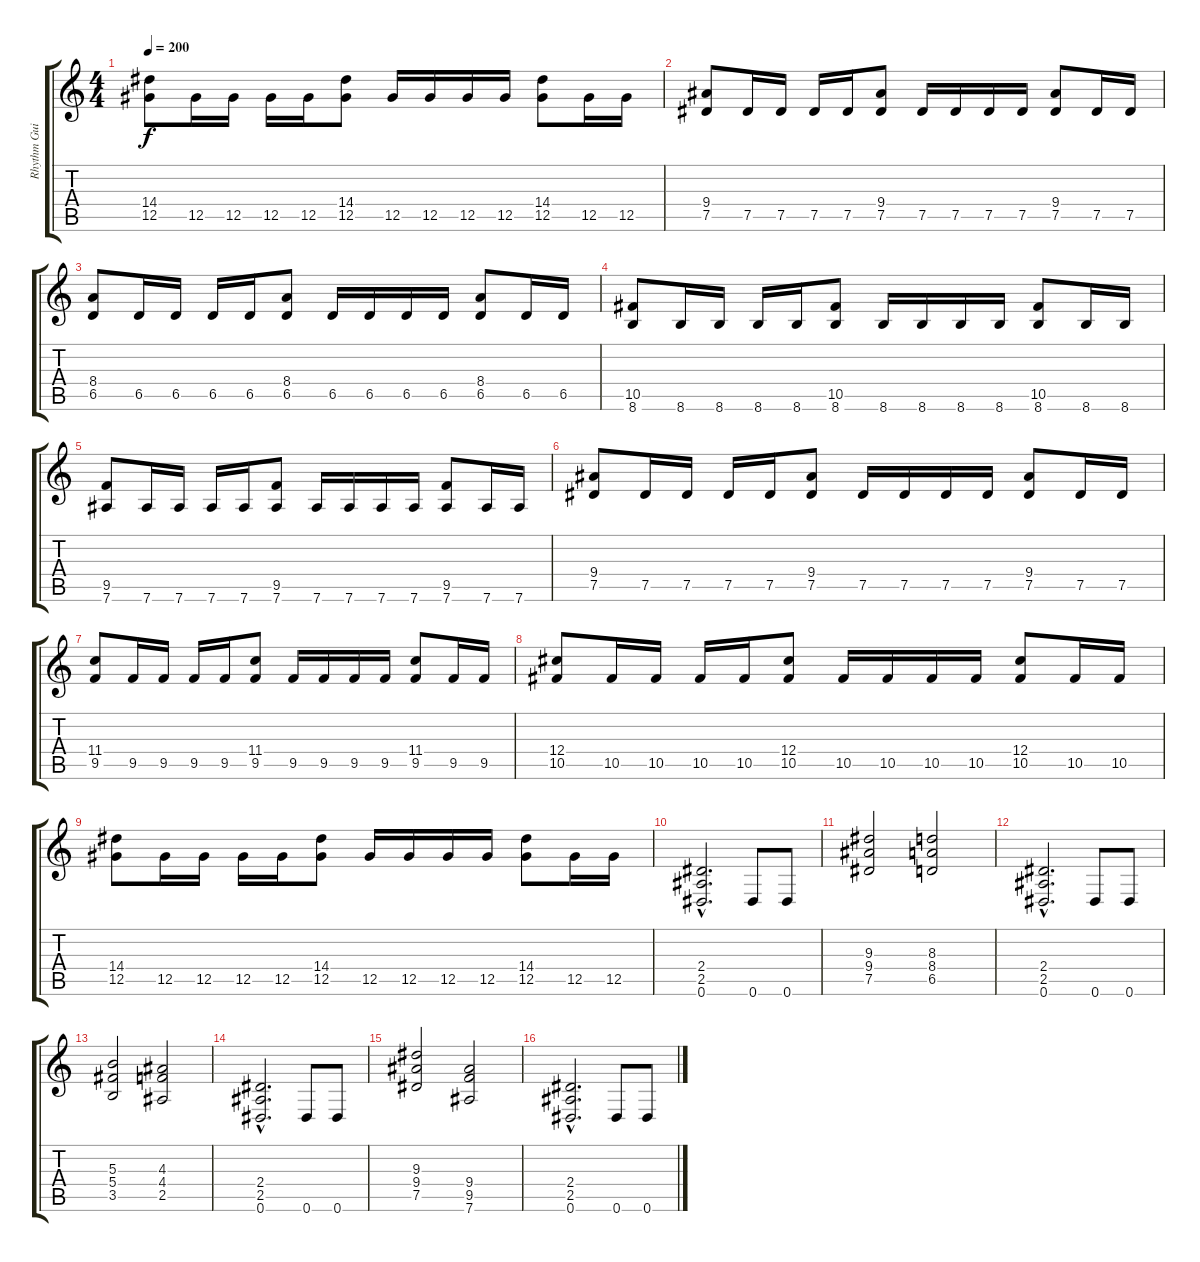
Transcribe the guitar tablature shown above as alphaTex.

\track ("Rhythm Guitar" "Rhythm Gui") {instrument distortionguitar}
\staff {score tabs}
\tuning (Eb4 Bb3 Gb3 Db3 Ab2 Eb2) {hide}
\ts (4 4)
\tempo 200
\clef g2
\ks c
(14.4 12.5).8{dy f} 12.5.16 12.5.16 12.5.16 12.5.16 (14.4 12.5).8 12.5.16 12.5.16 12.5.16 12.5.16 (14.4 12.5).8 12.5.16 12.5.16 |
(9.4 7.5).8{instrument distortionguitar} 7.5.16 7.5.16 7.5.16 7.5.16 (9.4 7.5).8 7.5.16 7.5.16 7.5.16 7.5.16 (9.4 7.5).8 7.5.16 7.5.16 |
(8.4 6.5).8 6.5.16 6.5.16 6.5.16 6.5.16 (8.4 6.5).8 6.5.16 6.5.16 6.5.16 6.5.16 (8.4 6.5).8 6.5.16 6.5.16 |
(10.5 8.6).8 8.6.16 8.6.16 8.6.16 8.6.16 (10.5 8.6).8 8.6.16 8.6.16 8.6.16 8.6.16 (10.5 8.6).8 8.6.16 8.6.16 |
(9.5 7.6).8 7.6.16 7.6.16 7.6.16 7.6.16 (9.5 7.6).8 7.6.16 7.6.16 7.6.16 7.6.16 (9.5 7.6).8 7.6.16 7.6.16 |
(9.4 7.5).8 7.5.16 7.5.16 7.5.16 7.5.16 (9.4 7.5).8 7.5.16 7.5.16 7.5.16 7.5.16 (9.4 7.5).8 7.5.16 7.5.16 |
(11.4 9.5).8 9.5.16 9.5.16 9.5.16 9.5.16 (11.4 9.5).8 9.5.16 9.5.16 9.5.16 9.5.16 (11.4 9.5).8 9.5.16 9.5.16 |
(12.4 10.5).8 10.5.16 10.5.16 10.5.16 10.5.16 (12.4 10.5).8 10.5.16 10.5.16 10.5.16 10.5.16 (12.4 10.5).8 10.5.16 10.5.16 |
(14.4 12.5).8 12.5.16 12.5.16 12.5.16 12.5.16 (14.4 12.5).8 12.5.16 12.5.16 12.5.16 12.5.16 (14.4 12.5).8 12.5.16 12.5.16 |
(2.4{hac} 2.5{hac} 0.6{hac}).2{d} 0.6.8 0.6.8 |
(9.3 9.4 7.5).2 (8.3 8.4 6.5).2 |
(2.4{hac} 2.5{hac} 0.6{hac}).2{d} 0.6.8 0.6.8 |
(5.3 5.4 3.5).2 (4.3 4.4 2.5).2 |
(2.4{hac} 2.5{hac} 0.6{hac}).2{d} 0.6.8 0.6.8 |
(9.3 9.4 7.5).2 (9.4 9.5 7.6).2 |
(2.4{hac} 2.5{hac} 0.6{hac}).2{d} 0.6.8 0.6.8
